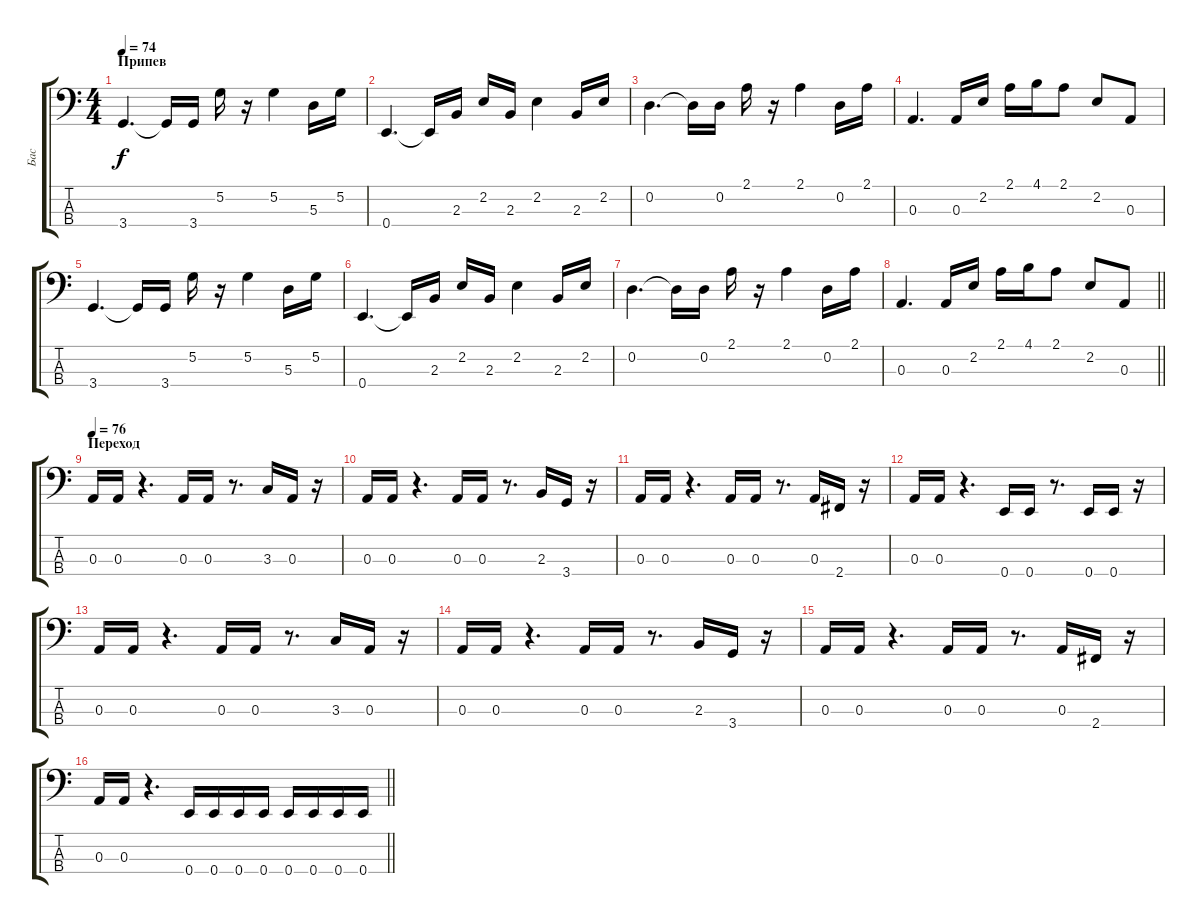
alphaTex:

\track ("Бас" "Бас") {instrument electricbassfinger}
\staff {score tabs}
\tuning (G2 D2 A1 E1) {hide}
\ts (4 4)
\section ("" "Припев")
\tempo 74
\clef f4
\ks c
3.4.4{d dy f} 3.4{t}.16 3.4.16 5.2.16 r.16 5.2.4 5.3.16 5.2.16 |
0.4.4{d} 0.4{t}.16 2.3.16 2.2.16 2.3.16 2.2.4 2.3.16 2.2.16 |
0.2.4{d} 0.2{t}.16 0.2.16 2.1.16 r.16 2.1.4 0.2.16 2.1.16 |
0.3.4{d} 0.3.16 2.2.16 2.1.16 4.1.16 2.1.8 2.2.8 0.3.8 |
3.4.4{d} 3.4{t}.16 3.4.16 5.2.16 r.16 5.2.4 5.3.16 5.2.16 |
0.4.4{d} 0.4{t}.16 2.3.16 2.2.16 2.3.16 2.2.4 2.3.16 2.2.16 |
0.2.4{d} 0.2{t}.16 0.2.16 2.1.16 r.16 2.1.4 0.2.16 2.1.16 |
\barLineRight lightlight
0.3.4{d} 0.3.16 2.2.16 2.1.16 4.1.16 2.1.8 2.2.8 0.3.8 |
\section ("" "Переход")
\tempo 76
0.3.16 0.3.16 r.4{d} 0.3.16 0.3.16 r.8{d} 3.3.16 0.3.16 r.16 |
0.3.16 0.3.16 r.4{d} 0.3.16 0.3.16 r.8{d} 2.3.16 3.4.16 r.16 |
0.3.16 0.3.16 r.4{d} 0.3.16 0.3.16 r.8{d} 0.3.16 2.4.16 r.16 |
0.3.16 0.3.16 r.4{d} 0.4.16 0.4.16 r.8{d} 0.4.16 0.4.16 r.16 |
0.3.16 0.3.16 r.4{d} 0.3.16 0.3.16 r.8{d} 3.3.16 0.3.16 r.16 |
0.3.16 0.3.16 r.4{d} 0.3.16 0.3.16 r.8{d} 2.3.16 3.4.16 r.16 |
0.3.16 0.3.16 r.4{d} 0.3.16 0.3.16 r.8{d} 0.3.16 2.4.16 r.16 |
\barLineRight lightlight
0.3.16 0.3.16 r.4{d} 0.4.16 0.4.16 0.4.16 0.4.16 0.4.16 0.4.16 0.4.16 0.4.16
